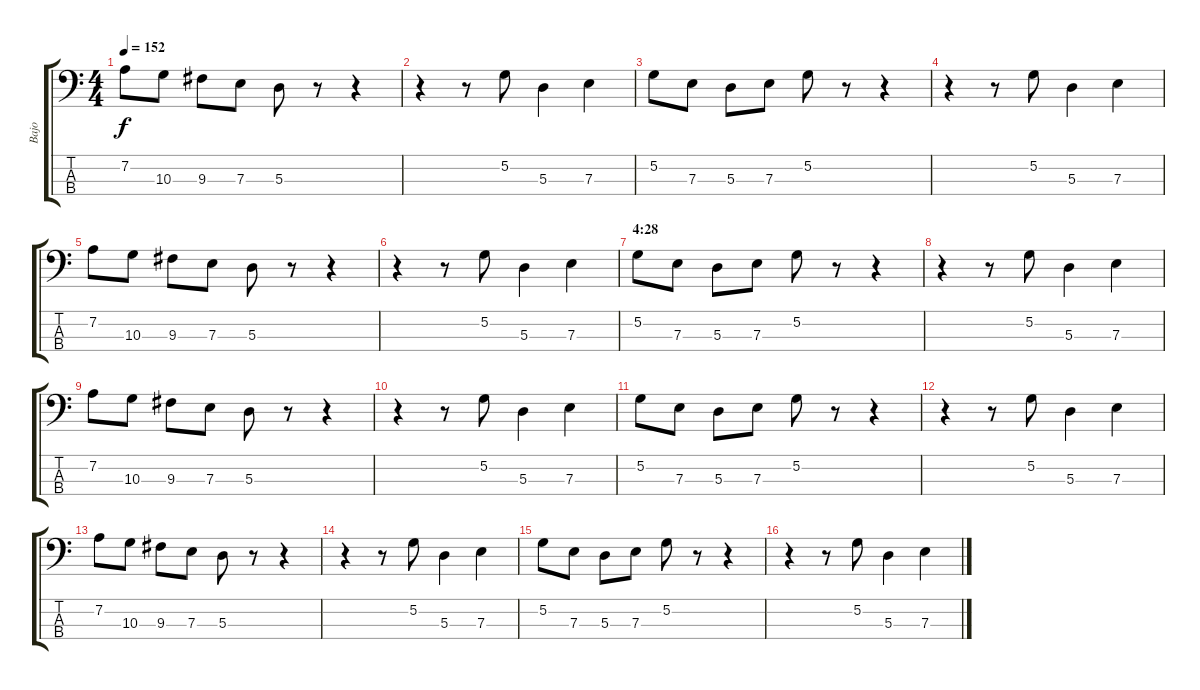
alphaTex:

\track ("Bajo" "Bajo") {instrument electricbasspick}
\staff {score tabs}
\tuning (G2 D2 A1 E1) {hide}
\ts (4 4)
\tempo 152
\clef f4
\ks c
7.2.8{dy f} 10.3.8 9.3.8 7.3.8 5.3.8 r.8 r.4 |
r.4 r.8 5.2.8 5.3.4 7.3.4 |
5.2.8 7.3.8 5.3.8 7.3.8 5.2.8 r.8 r.4 |
r.4 r.8 5.2.8 5.3.4 7.3.4 |
7.2.8 10.3.8 9.3.8 7.3.8 5.3.8 r.8 r.4 |
r.4 r.8 5.2.8 5.3.4 7.3.4 |
\section ("" "4:28")
5.2.8 7.3.8 5.3.8 7.3.8 5.2.8 r.8 r.4 |
r.4 r.8 5.2.8 5.3.4 7.3.4 |
7.2.8 10.3.8 9.3.8 7.3.8 5.3.8 r.8 r.4 |
r.4 r.8 5.2.8 5.3.4 7.3.4 |
5.2.8 7.3.8 5.3.8 7.3.8 5.2.8 r.8 r.4 |
r.4{volume 9} r.8 5.2.8 5.3.4 7.3.4 |
7.2.8 10.3.8 9.3.8 7.3.8 5.3.8 r.8 r.4 |
r.4 r.8 5.2.8 5.3.4 7.3.4 |
5.2.8 7.3.8 5.3.8 7.3.8 5.2.8 r.8 r.4 |
r.4{volume 3} r.8 5.2.8 5.3.4 7.3.4
